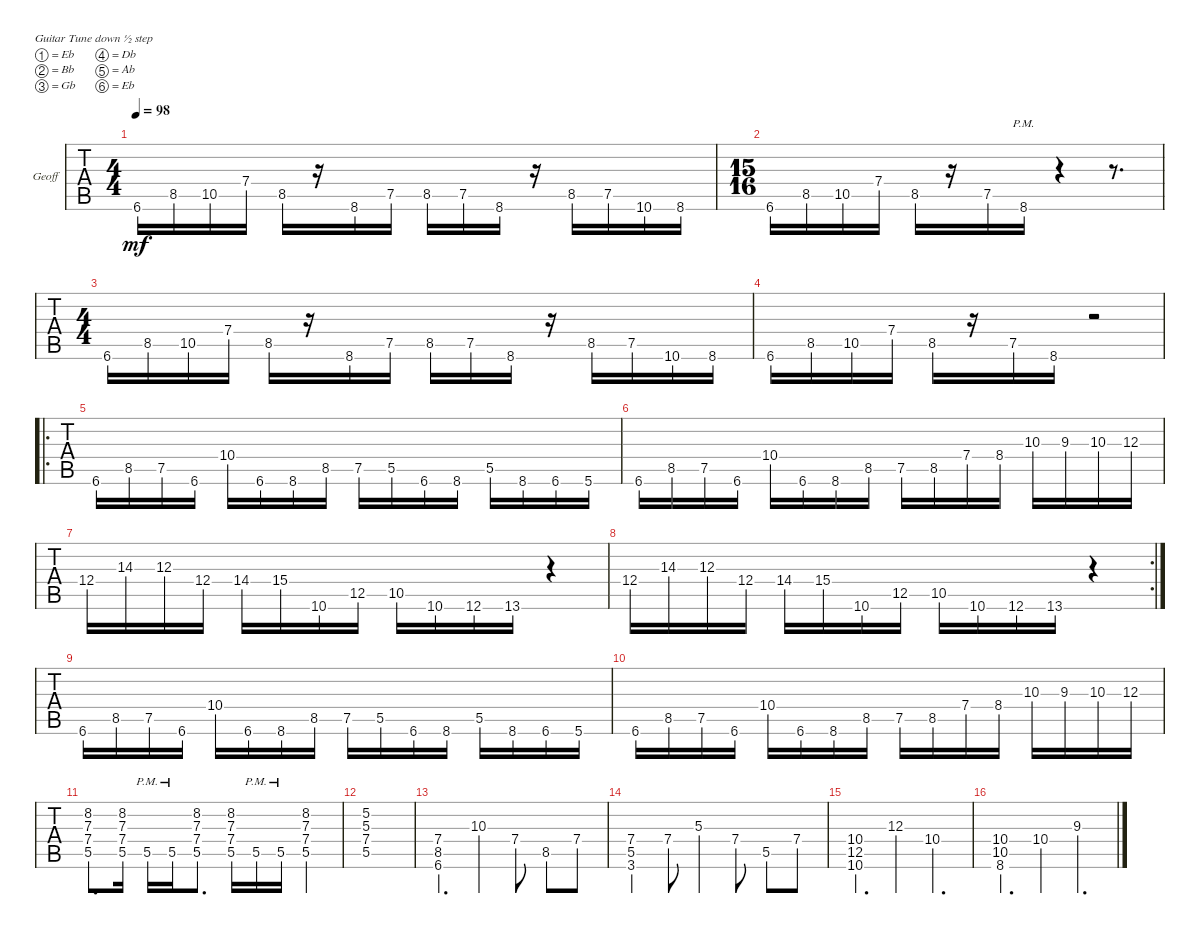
\defaultSystemsLayout 4
\bracketExtendMode groupsimilarinstruments
\firstSystemTrackNameOrientation horizontal
\otherSystemsTrackNameOrientation horizontal
\track ("Geoff" "Geoff") {instrument acousticguitarsteel}
\staff {tabs}
\tuning (Eb4 Bb3 Gb3 Db3 Ab2 Eb2)
\ts (4 4)
\tempo 98
\clef g2
\ks c
6.6.16{dy mf instrument acousticguitarsteel} 8.5.16 10.5.16 7.4.16 8.5.16 r.16 8.6.16 7.5.16 8.5.16 7.5.16 8.6.16 r.16 8.5.16 7.5.16 10.6.16 8.6.16 |
\ts (15 16)
6.6.16 8.5.16 10.5.16 7.4.16 8.5.16 r.16 7.5.16 8.6{pm}.16 r.4 r.8{d} |
\ts (4 4)
6.6.16 8.5.16 10.5.16 7.4.16 8.5.16 r.16 8.6.16 7.5.16 8.5.16 7.5.16 8.6.16 r.16 8.5.16 7.5.16 10.6.16 8.6.16 |
6.6.16 8.5.16 10.5.16 7.4.16 8.5.16 r.16 7.5.16 8.6.16 r.2 |
\ro
6.6.16 8.5.16 7.5.16 6.6.16 10.4.16 6.6.16 8.6.16 8.5.16 7.5.16 5.5.16 6.6.16 8.6.16 5.5.16 8.6.16 6.6.16 5.6.16 |
6.6.16 8.5.16 7.5.16 6.6.16 10.4.16 6.6.16 8.6.16 8.5.16 7.5.16 8.5.16 7.4.16 8.4.16 10.3.16 9.3.16 10.3.16 12.3.16 |
12.4.16 14.3.16 12.3.16 12.4.16 14.4.16 15.4.16 10.6.16 12.5.16 10.5.16 10.6.16 12.6.16 13.6.16 r.4 |
\rc 2
12.4.16 14.3.16 12.3.16 12.4.16 14.4.16 15.4.16 10.6.16 12.5.16 10.5.16 10.6.16 12.6.16 13.6.16 r.4 |
6.6.16 8.5.16 7.5.16 6.6.16 10.4.16 6.6.16 8.6.16 8.5.16 7.5.16 5.5.16 6.6.16 8.6.16 5.5.16 8.6.16 6.6.16 5.6.16 |
6.6.16 8.5.16 7.5.16 6.6.16 10.4.16 6.6.16 8.6.16 8.5.16 7.5.16 8.5.16 7.4.16 8.4.16 10.3.16 9.3.16 10.3.16 12.3.16 |
(5.5 7.4 7.3 8.2).8{d} (5.5 7.4 7.3 8.2).16 5.5{pm}.16 5.5{pm}.16 (5.5 7.4 7.3 8.2).8{d} (5.5 7.4 7.3 8.2).16 5.5{pm}.16 5.5{pm}.16 (5.5 7.4 7.3 8.2).4 |
(5.5 7.4 5.3 5.2).1 |
(6.6 8.5 7.4).4{d} 10.3.4 7.4.8 8.5.8 7.4.8 |
(5.5 7.4 3.6).4 7.4.8 5.3.4 7.4.8 5.5.8 7.4.8 |
(10.6 12.5 10.4).4{d} 12.3.4 10.4.4{d} |
(10.5 10.4 8.6).4{d} 10.4.4 9.3.4{d}
